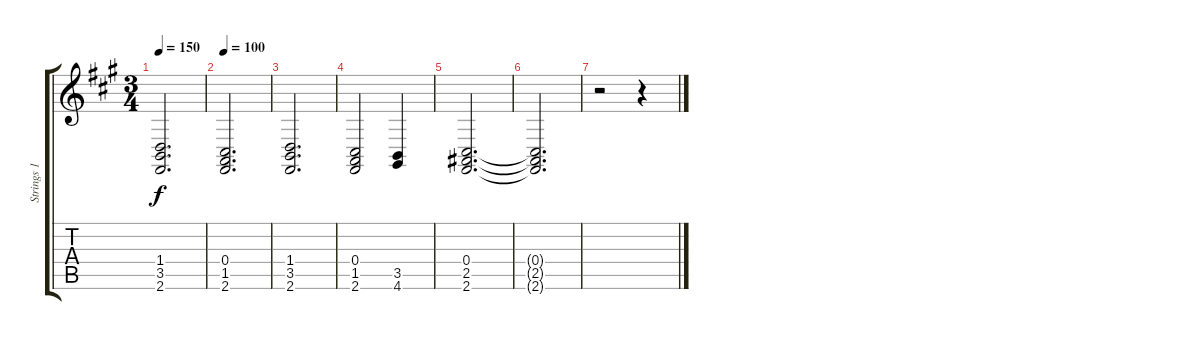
\track ("Strings 1" "Strings 1") {instrument stringensemble1}
\staff {score tabs}
\tuning (E4 B3 G3 Db3 Ab2 E2) {hide}
\ts (3 4)
\tempo 150
\clef g2
\ks f#minor
(1.4 3.5 2.6).2{d dy f} |
\tempo 100
(0.4 1.5 2.6).2{d} |
(1.4 3.5 2.6).2{d} |
(0.4 1.5 2.6).2 (3.5 4.6).4 |
(0.4 2.5 2.6).2{d} |
(0.4{t} 2.5{t} 2.6{t}).2{d} |
r.2 r.4
